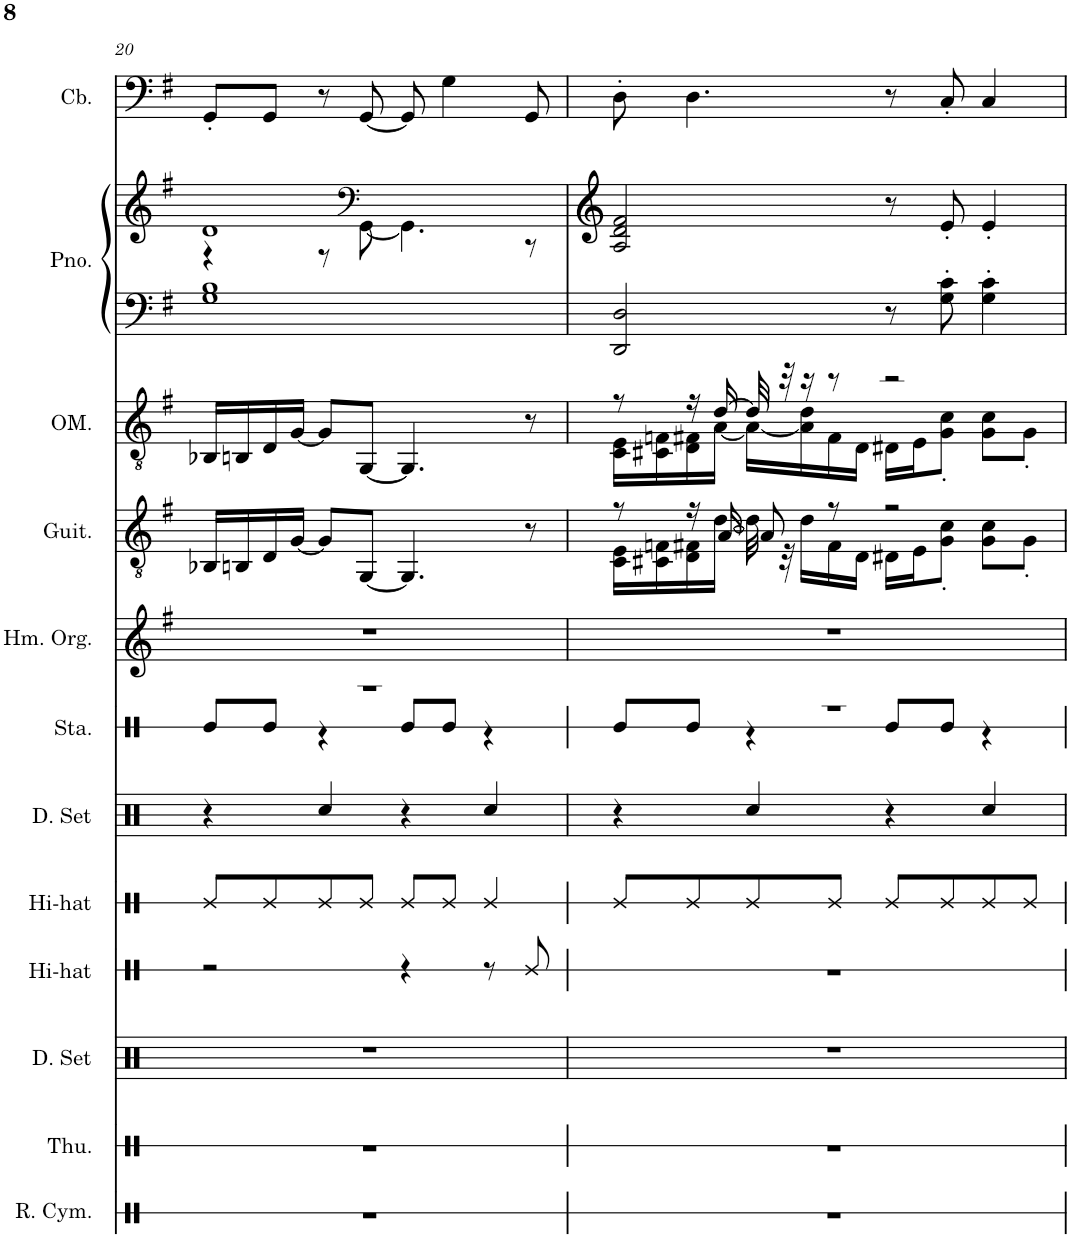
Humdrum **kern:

**kern	**kern	**kern	**kern	**kern	**kern	**kern	**kern	**kern	**kern	**kern	**kern	**kern
*part12	*part11	*part10	*part9	*part8	*part7	*part6	*part5	*part4	*part3	*part2	*part2	*part1
*staff13	*staff12	*staff11	*staff10	*staff9	*staff8	*staff7	*staff6	*staff5	*staff4	*staff3	*staff2	*staff1
*I"Ride Cymbal, RIDE CYMB	*I"Thundersheet, CRASH CYM	*I"Drumset, RIM SHOT	*I"Hi-hat, OPEN HIHA	*I"Hi-hat, CLOSED H.	*I"Drumset, SNARE DRU	*I"Stamp, BASS DRUM	*I"Hammond Organ, ORGAN 3	*I"Classical Guitar, NYLON GTR	*I"Octave Mandolin, STEEL GTR	*I"Piano, A.PIANO 2	*	*I"Contrabass, ACOU BASS
*I'R. Cym.	*I'Thu.	*I'D. Set	*I'Hi-hat	*I'Hi-hat	*I'D. Set	*I'Sta.	*I'Hm. Org.	*I'Guit.	*I'OM.	*I'Pno.	*	*I'Cb.
!!LO:PB:g=z
*clefX	*clefX	*clefX	*clefX	*clefX	*clefX	*clefX	*clefG2	*clefGv2	*clefGv2	*clefG2	*clefG2	*clefF4
*	*	*	*	*	*	*	*	*	*	*	*	*Trd7c12
*k[]	*k[]	*k[]	*k[]	*k[]	*k[]	*k[]	*k[f#]	*k[f#]	*k[f#]	*k[f#]	*k[f#]	*k[f#]
*M4/4	*M4/4	*M4/4	*M4/4	*M4/4	*M4/4	*M4/4	*M4/4	*M4/4	*M4/4	*M4/4	*M4/4	*M4/4
=20	=20	=20	=20	=20	=20	=20	=20	=20	=20	=20	=20	=20
*	*	*	*	*	*	*^	*	*	*	*	*^	*
1r	1r	1r	2r	8Re/L	4r	1r	8Re/L	1r	16BB-X/LL	16BB-X/LL	1G 1B	1d	4r	8GG'/L
.	.	.	.	.	.	.	.	.	16BBn/	16BBn/	.	.	.	.
.	.	.	.	8Re/	.	.	8Re/J	.	16D/	16D/	.	.	.	8GG/J
.	.	.	.	.	.	.	.	.	[16G/JJ	[16G/JJ	.	.	.	.
.	.	.	.	8Re/	4Rcc/	.	4r	.	8G/L]	8G/L]	.	.	8r	8r
*	*	*	*	*	*	*	*	*	*	*	*	*clefF4	*	*
.	.	.	.	8Re/J	.	.	.	.	[8GG/J	[8GG/J	.	.	[8GG\	[8GG/
.	.	.	4r	8Re/L	4r	.	8Re/L	.	4.GG/]	4.GG/]	.	.	4.GG\]	8GG/]
.	.	.	.	8Re/J	.	.	8Re/J	.	.	.	.	.	.	4G\
.	.	.	8r	4Re/	4Rcc/	.	4r	.	.	.	.	.	.	.
.	.	.	8Re/	.	.	.	.	.	8r	8r	.	.	8r	8GG/
*	*	*	*	*	*	*	*	*	*	*	*	*v	*v	*
=21	=21	=21	=21	=21	=21	=21	=21	=21	=21	=21	=21	=21	=21
*	*	*	*	*	*	*	*	*	*^	*^	*	*	*
1r	1r	1r	1r	8Re/L	4r	1r	8Re/L	1r	8r	16C\ 16E\LL	8r	16C\ 16E\LL	2DD/ 2D/	2A/ 2d/ 2f#/	8D'\
.	.	.	.	.	.	.	.	.	.	16C#X\ 16Fn\	.	16C#X\ 16Fn\	.	.	.
.	.	.	.	8Re/	.	.	8Re/J	.	16r	16D\ 16F#X\	16r	16D\ 16F#X\	.	.	4.D\
.	.	.	.	.	.	.	.	.	[16A/	[16d\JJ	[16d/	[16A\JJ	.	.	.
.	.	.	.	8Re/	4Rcc/	.	4r	.	8A/]	32d\]	32d/]	16A\LL_	.	.	.
.	.	.	.	.	.	.	.	.	.	32r	32r	.	.	.	.
.	.	.	.	.	.	.	.	.	.	16d\LL	16r	16A\] 16d\	.	.	.
.	.	.	.	8Re/J	.	.	.	.	8r	16F#\	8r	16F#\	.	.	.
.	.	.	.	.	.	.	.	.	.	16D\JJ	.	16D\JJ	.	.	.
.	.	.	.	8Re/L	4r	.	8Re/L	.	2r	16D#X\LL	2r	16D#X\LL	8r	8r	8r
.	.	.	.	.	.	.	.	.	.	16E\J	.	16E\J	.	.	.
.	.	.	.	8Re/	.	.	8Re/J	.	.	8G\' 8c\'J	.	8G\' 8c\'J	8G\' 8c\'	8e'/	8C'/
.	.	.	.	8Re/	4Rcc/	.	4r	.	.	8G\ 8c\L	.	8G\ 8c\L	4G\' 4c\'	4e'/	4C/
.	.	.	.	8Re/J	.	.	.	.	.	8G'\J	.	8G'\J	.	.	.
*	*	*	*	*	*	*	*	*	*v	*v	*	*	*	*	*
*	*	*	*	*	*	*v	*v	*	*	*v	*v	*	*	*
=	=	=	=	=	=	=	=	=	=	=	=	=
*-	*-	*-	*-	*-	*-	*-	*-	*-	*-	*-	*-	*-
